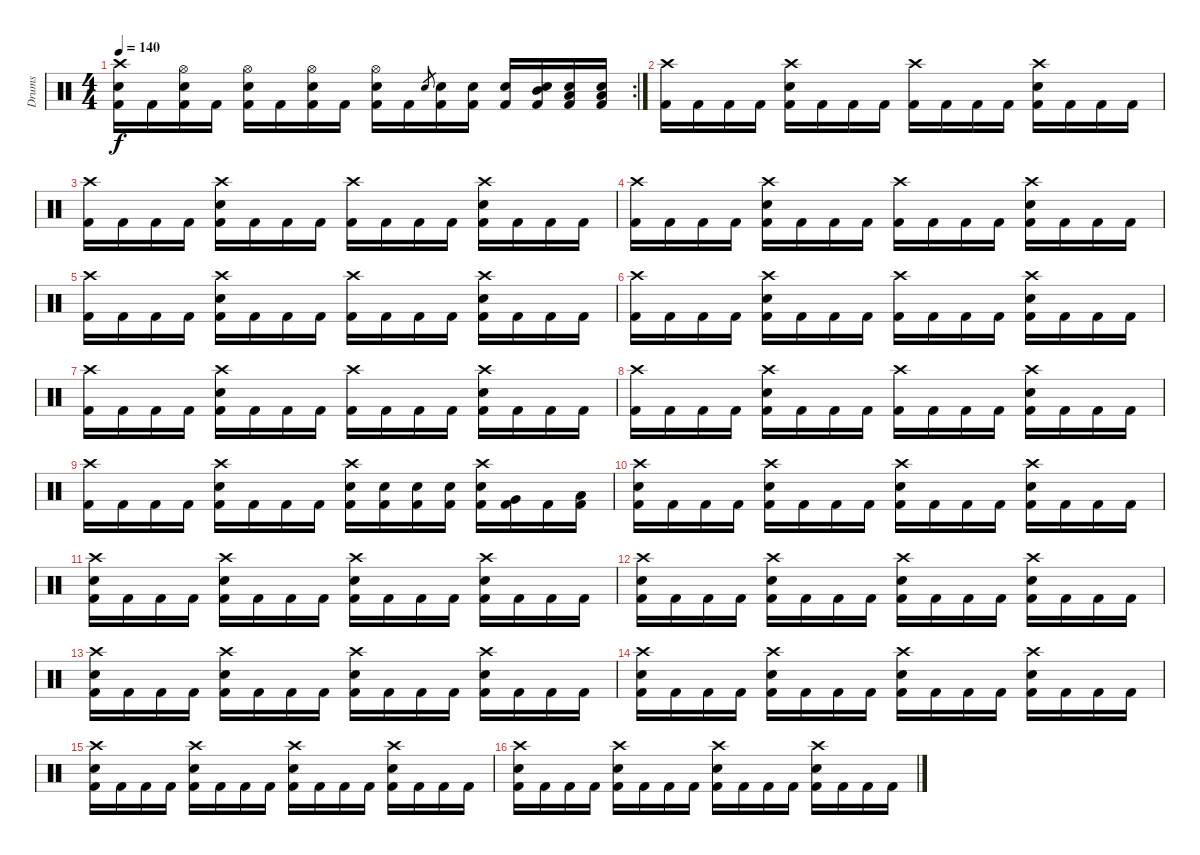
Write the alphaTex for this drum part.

\track ("Drums" "Drums") {instrument percussion}
\staff {score}
\articulation defaults
\rc 2
\ts (4 4)
\tempo 140
\clef neutral
\ks c
("Crash high (hit)" "Electric Snare (hit)" "Kick (hit) 2").16{dy f} "Kick (hit) 2".16 ("Hi-Hat (open)" "Electric Snare (hit)" "Kick (hit) 2").16 "Kick (hit) 2".16 ("Hi-Hat (open)" "Electric Snare (hit)" "Kick (hit) 2").16 "Kick (hit) 2".16 ("Hi-Hat (open)" "Electric Snare (hit)" "Kick (hit) 2").16 "Kick (hit) 2".16 ("Hi-Hat (open)" "Electric Snare (hit)" "Kick (hit) 2").16 "Kick (hit) 2".16 "Electric Snare (hit)".8{gr} ("Electric Snare (hit)" "Kick (hit) 2").16 ("Electric Snare (hit)" "Kick (hit) 2").16 ("Electric Snare (hit)" "Kick (hit) 2").16 ("Electric Snare (hit)" "Mid Tom (hit)" "Kick (hit) 2").16 ("Electric Snare (hit)" "Low Tom (hit)" "Kick (hit) 2").16 ("Electric Snare (hit)" "Low Floor Tom (hit)" "Kick (hit) 2").16 |
("Crash high (hit)" "Kick (hit) 2").16 "Kick (hit) 2".16 "Kick (hit) 2".16 "Kick (hit) 2".16 ("Crash high (hit)" "Electric Snare (hit)" "Kick (hit) 2").16 "Kick (hit) 2".16 "Kick (hit) 2".16 "Kick (hit) 2".16 ("Crash high (hit)" "Kick (hit) 2").16 "Kick (hit) 2".16 "Kick (hit) 2".16 "Kick (hit) 2".16 ("Crash high (hit)" "Electric Snare (hit)" "Kick (hit) 2").16 "Kick (hit) 2".16 "Kick (hit) 2".16 "Kick (hit) 2".16 |
("Crash high (hit)" "Kick (hit) 2").16 "Kick (hit) 2".16 "Kick (hit) 2".16 "Kick (hit) 2".16 ("Crash high (hit)" "Electric Snare (hit)" "Kick (hit) 2").16 "Kick (hit) 2".16 "Kick (hit) 2".16 "Kick (hit) 2".16 ("Crash high (hit)" "Kick (hit) 2").16 "Kick (hit) 2".16 "Kick (hit) 2".16 "Kick (hit) 2".16 ("Crash high (hit)" "Electric Snare (hit)" "Kick (hit) 2").16 "Kick (hit) 2".16 "Kick (hit) 2".16 "Kick (hit) 2".16 |
("Crash high (hit)" "Kick (hit) 2").16 "Kick (hit) 2".16 "Kick (hit) 2".16 "Kick (hit) 2".16 ("Crash high (hit)" "Electric Snare (hit)" "Kick (hit) 2").16 "Kick (hit) 2".16 "Kick (hit) 2".16 "Kick (hit) 2".16 ("Crash high (hit)" "Kick (hit) 2").16 "Kick (hit) 2".16 "Kick (hit) 2".16 "Kick (hit) 2".16 ("Crash high (hit)" "Electric Snare (hit)" "Kick (hit) 2").16 "Kick (hit) 2".16 "Kick (hit) 2".16 "Kick (hit) 2".16 |
("Crash high (hit)" "Kick (hit) 2").16 "Kick (hit) 2".16 "Kick (hit) 2".16 "Kick (hit) 2".16 ("Crash high (hit)" "Electric Snare (hit)" "Kick (hit) 2").16 "Kick (hit) 2".16 "Kick (hit) 2".16 "Kick (hit) 2".16 ("Crash high (hit)" "Kick (hit) 2").16 "Kick (hit) 2".16 "Kick (hit) 2".16 "Kick (hit) 2".16 ("Crash high (hit)" "Electric Snare (hit)" "Kick (hit) 2").16 "Kick (hit) 2".16 "Kick (hit) 2".16 "Kick (hit) 2".16 |
("Crash high (hit)" "Kick (hit) 2").16 "Kick (hit) 2".16 "Kick (hit) 2".16 "Kick (hit) 2".16 ("Crash high (hit)" "Electric Snare (hit)" "Kick (hit) 2").16 "Kick (hit) 2".16 "Kick (hit) 2".16 "Kick (hit) 2".16 ("Crash high (hit)" "Kick (hit) 2").16 "Kick (hit) 2".16 "Kick (hit) 2".16 "Kick (hit) 2".16 ("Crash high (hit)" "Electric Snare (hit)" "Kick (hit) 2").16 "Kick (hit) 2".16 "Kick (hit) 2".16 "Kick (hit) 2".16 |
("Crash high (hit)" "Kick (hit) 2").16 "Kick (hit) 2".16 "Kick (hit) 2".16 "Kick (hit) 2".16 ("Crash high (hit)" "Electric Snare (hit)" "Kick (hit) 2").16 "Kick (hit) 2".16 "Kick (hit) 2".16 "Kick (hit) 2".16 ("Crash high (hit)" "Kick (hit) 2").16 "Kick (hit) 2".16 "Kick (hit) 2".16 "Kick (hit) 2".16 ("Crash high (hit)" "Electric Snare (hit)" "Kick (hit) 2").16 "Kick (hit) 2".16 "Kick (hit) 2".16 "Kick (hit) 2".16 |
("Crash high (hit)" "Kick (hit) 2").16 "Kick (hit) 2".16 "Kick (hit) 2".16 "Kick (hit) 2".16 ("Crash high (hit)" "Electric Snare (hit)" "Kick (hit) 2").16 "Kick (hit) 2".16 "Kick (hit) 2".16 "Kick (hit) 2".16 ("Crash high (hit)" "Kick (hit) 2").16 "Kick (hit) 2".16 "Kick (hit) 2".16 "Kick (hit) 2".16 ("Crash high (hit)" "Electric Snare (hit)" "Kick (hit) 2").16 "Kick (hit) 2".16 "Kick (hit) 2".16 "Kick (hit) 2".16 |
("Crash high (hit)" "Kick (hit) 2").16 "Kick (hit) 2".16 "Kick (hit) 2".16 "Kick (hit) 2".16 ("Crash high (hit)" "Electric Snare (hit)" "Kick (hit) 2").16 "Kick (hit) 2".16 "Kick (hit) 2".16 "Kick (hit) 2".16 ("Crash high (hit)" "Electric Snare (hit)" "Kick (hit) 2").16 ("Electric Snare (hit)" "Kick (hit) 2").16 ("Electric Snare (hit)" "Kick (hit) 2").16 ("Electric Snare (hit)" "Kick (hit) 2").16 ("Crash high (hit)" "Electric Snare (hit)" "Kick (hit) 2").16 ("Very Low Tom (hit)" "Kick (hit) 2").16 "Kick (hit) 2".16 ("Low Floor Tom (hit)" "Kick (hit) 2").16 |
("Crash high (hit)" "Electric Snare (hit)" "Kick (hit) 2").16 "Kick (hit) 2".16 "Kick (hit) 2".16 "Kick (hit) 2".16 ("Crash high (hit)" "Electric Snare (hit)" "Kick (hit) 2").16 "Kick (hit) 2".16 "Kick (hit) 2".16 "Kick (hit) 2".16 ("Crash high (hit)" "Electric Snare (hit)" "Kick (hit) 2").16 "Kick (hit) 2".16 "Kick (hit) 2".16 "Kick (hit) 2".16 ("Crash high (hit)" "Electric Snare (hit)" "Kick (hit) 2").16 "Kick (hit) 2".16 "Kick (hit) 2".16 "Kick (hit) 2".16 |
("Crash high (hit)" "Electric Snare (hit)" "Kick (hit) 2").16 "Kick (hit) 2".16 "Kick (hit) 2".16 "Kick (hit) 2".16 ("Crash high (hit)" "Electric Snare (hit)" "Kick (hit) 2").16 "Kick (hit) 2".16 "Kick (hit) 2".16 "Kick (hit) 2".16 ("Crash high (hit)" "Electric Snare (hit)" "Kick (hit) 2").16 "Kick (hit) 2".16 "Kick (hit) 2".16 "Kick (hit) 2".16 ("Crash high (hit)" "Electric Snare (hit)" "Kick (hit) 2").16 "Kick (hit) 2".16 "Kick (hit) 2".16 "Kick (hit) 2".16 |
("Crash high (hit)" "Electric Snare (hit)" "Kick (hit) 2").16 "Kick (hit) 2".16 "Kick (hit) 2".16 "Kick (hit) 2".16 ("Crash high (hit)" "Electric Snare (hit)" "Kick (hit) 2").16 "Kick (hit) 2".16 "Kick (hit) 2".16 "Kick (hit) 2".16 ("Crash high (hit)" "Electric Snare (hit)" "Kick (hit) 2").16 "Kick (hit) 2".16 "Kick (hit) 2".16 "Kick (hit) 2".16 ("Crash high (hit)" "Electric Snare (hit)" "Kick (hit) 2").16 "Kick (hit) 2".16 "Kick (hit) 2".16 "Kick (hit) 2".16 |
("Crash high (hit)" "Electric Snare (hit)" "Kick (hit) 2").16 "Kick (hit) 2".16 "Kick (hit) 2".16 "Kick (hit) 2".16 ("Crash high (hit)" "Electric Snare (hit)" "Kick (hit) 2").16 "Kick (hit) 2".16 "Kick (hit) 2".16 "Kick (hit) 2".16 ("Crash high (hit)" "Electric Snare (hit)" "Kick (hit) 2").16 "Kick (hit) 2".16 "Kick (hit) 2".16 "Kick (hit) 2".16 ("Crash high (hit)" "Electric Snare (hit)" "Kick (hit) 2").16 "Kick (hit) 2".16 "Kick (hit) 2".16 "Kick (hit) 2".16 |
("Crash high (hit)" "Electric Snare (hit)" "Kick (hit) 2").16 "Kick (hit) 2".16 "Kick (hit) 2".16 "Kick (hit) 2".16 ("Crash high (hit)" "Electric Snare (hit)" "Kick (hit) 2").16 "Kick (hit) 2".16 "Kick (hit) 2".16 "Kick (hit) 2".16 ("Crash high (hit)" "Electric Snare (hit)" "Kick (hit) 2").16 "Kick (hit) 2".16 "Kick (hit) 2".16 "Kick (hit) 2".16 ("Crash high (hit)" "Electric Snare (hit)" "Kick (hit) 2").16 "Kick (hit) 2".16 "Kick (hit) 2".16 "Kick (hit) 2".16 |
("Crash high (hit)" "Electric Snare (hit)" "Kick (hit) 2").16 "Kick (hit) 2".16 "Kick (hit) 2".16 "Kick (hit) 2".16 ("Crash high (hit)" "Electric Snare (hit)" "Kick (hit) 2").16 "Kick (hit) 2".16 "Kick (hit) 2".16 "Kick (hit) 2".16 ("Crash high (hit)" "Electric Snare (hit)" "Kick (hit) 2").16 "Kick (hit) 2".16 "Kick (hit) 2".16 "Kick (hit) 2".16 ("Crash high (hit)" "Electric Snare (hit)" "Kick (hit) 2").16 "Kick (hit) 2".16 "Kick (hit) 2".16 "Kick (hit) 2".16 |
("Crash high (hit)" "Electric Snare (hit)" "Kick (hit) 2").16 "Kick (hit) 2".16 "Kick (hit) 2".16 "Kick (hit) 2".16 ("Crash high (hit)" "Electric Snare (hit)" "Kick (hit) 2").16 "Kick (hit) 2".16 "Kick (hit) 2".16 "Kick (hit) 2".16 ("Crash high (hit)" "Electric Snare (hit)" "Kick (hit) 2").16 "Kick (hit) 2".16 "Kick (hit) 2".16 "Kick (hit) 2".16 ("Crash high (hit)" "Electric Snare (hit)" "Kick (hit) 2").16 "Kick (hit) 2".16 "Kick (hit) 2".16 "Kick (hit) 2".16
